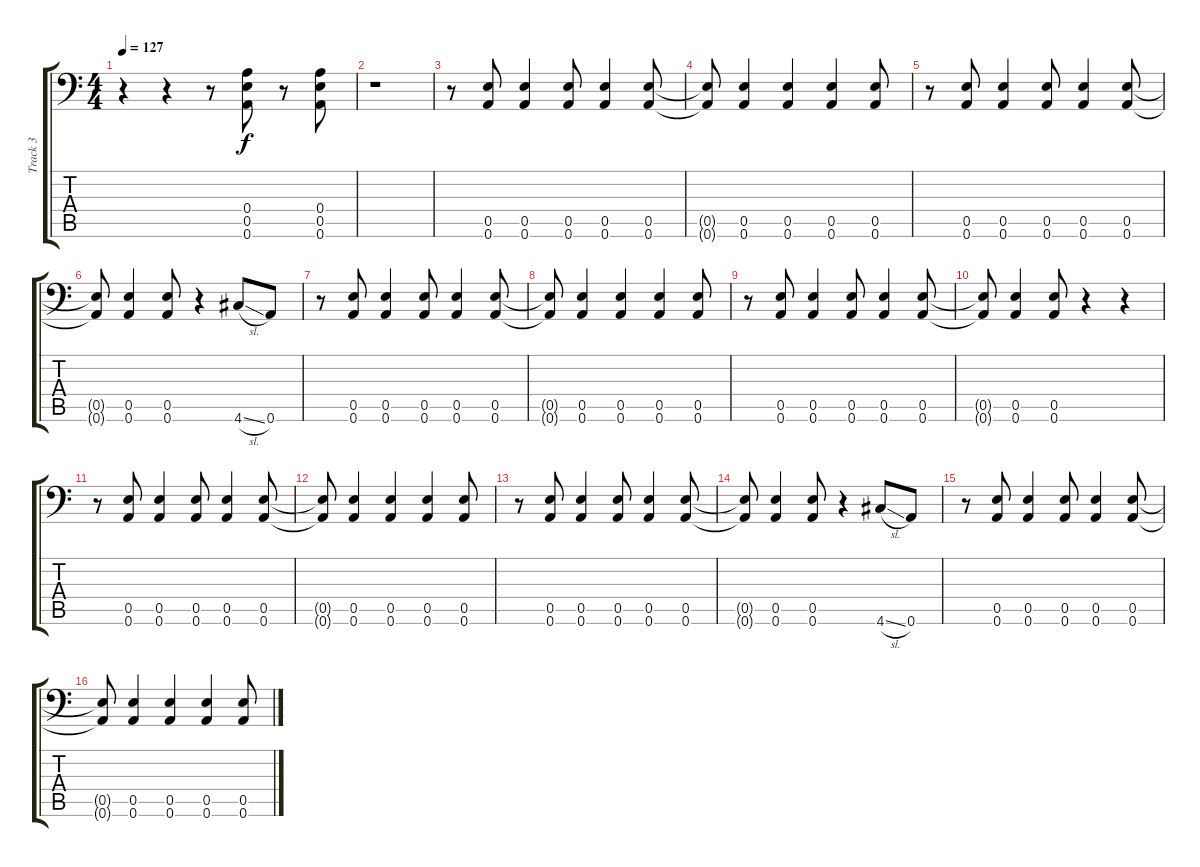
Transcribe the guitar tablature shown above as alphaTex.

\track ("Track 3" "Track 3") {instrument distortionguitar}
\staff {score tabs}
\tuning (B3 Gb3 D3 A2 E2 A1) {hide}
\ts (4 4)
\tempo 127
\clef f4
\ks c
r.4{dy f} r.4 r.8 (0.4 0.5 0.6).8 r.8 (0.4 0.5 0.6).8 |
r.1 |
r.8 (0.5 0.6).8 (0.5 0.6).4 (0.5 0.6).8 (0.5 0.6).4 (0.5 0.6).8 |
(0.5{t} 0.6{t}).8 (0.5 0.6).4 (0.5 0.6).4 (0.5 0.6).4 (0.5 0.6).8 |
r.8 (0.5 0.6).8 (0.5 0.6).4 (0.5 0.6).8 (0.5 0.6).4 (0.5 0.6).8 |
(0.5{t} 0.6{t}).8 (0.5 0.6).4 (0.5 0.6).8 r.4 4.6{sl}.8 0.6.8 |
r.8 (0.5 0.6).8 (0.5 0.6).4 (0.5 0.6).8 (0.5 0.6).4 (0.5 0.6).8 |
(0.5{t} 0.6{t}).8 (0.5 0.6).4 (0.5 0.6).4 (0.5 0.6).4 (0.5 0.6).8 |
r.8 (0.5 0.6).8 (0.5 0.6).4 (0.5 0.6).8 (0.5 0.6).4 (0.5 0.6).8 |
(0.5{t} 0.6{t}).8 (0.5 0.6).4 (0.5 0.6).8 r.4 r.4 |
r.8 (0.5 0.6).8 (0.5 0.6).4 (0.5 0.6).8 (0.5 0.6).4 (0.5 0.6).8 |
(0.5{t} 0.6{t}).8 (0.5 0.6).4 (0.5 0.6).4 (0.5 0.6).4 (0.5 0.6).8 |
r.8 (0.5 0.6).8 (0.5 0.6).4 (0.5 0.6).8 (0.5 0.6).4 (0.5 0.6).8 |
(0.5{t} 0.6{t}).8 (0.5 0.6).4 (0.5 0.6).8 r.4 4.6{sl}.8 0.6.8 |
r.8 (0.5 0.6).8 (0.5 0.6).4 (0.5 0.6).8 (0.5 0.6).4 (0.5 0.6).8 |
(0.5{t} 0.6{t}).8 (0.5 0.6).4 (0.5 0.6).4 (0.5 0.6).4 (0.5 0.6).8
